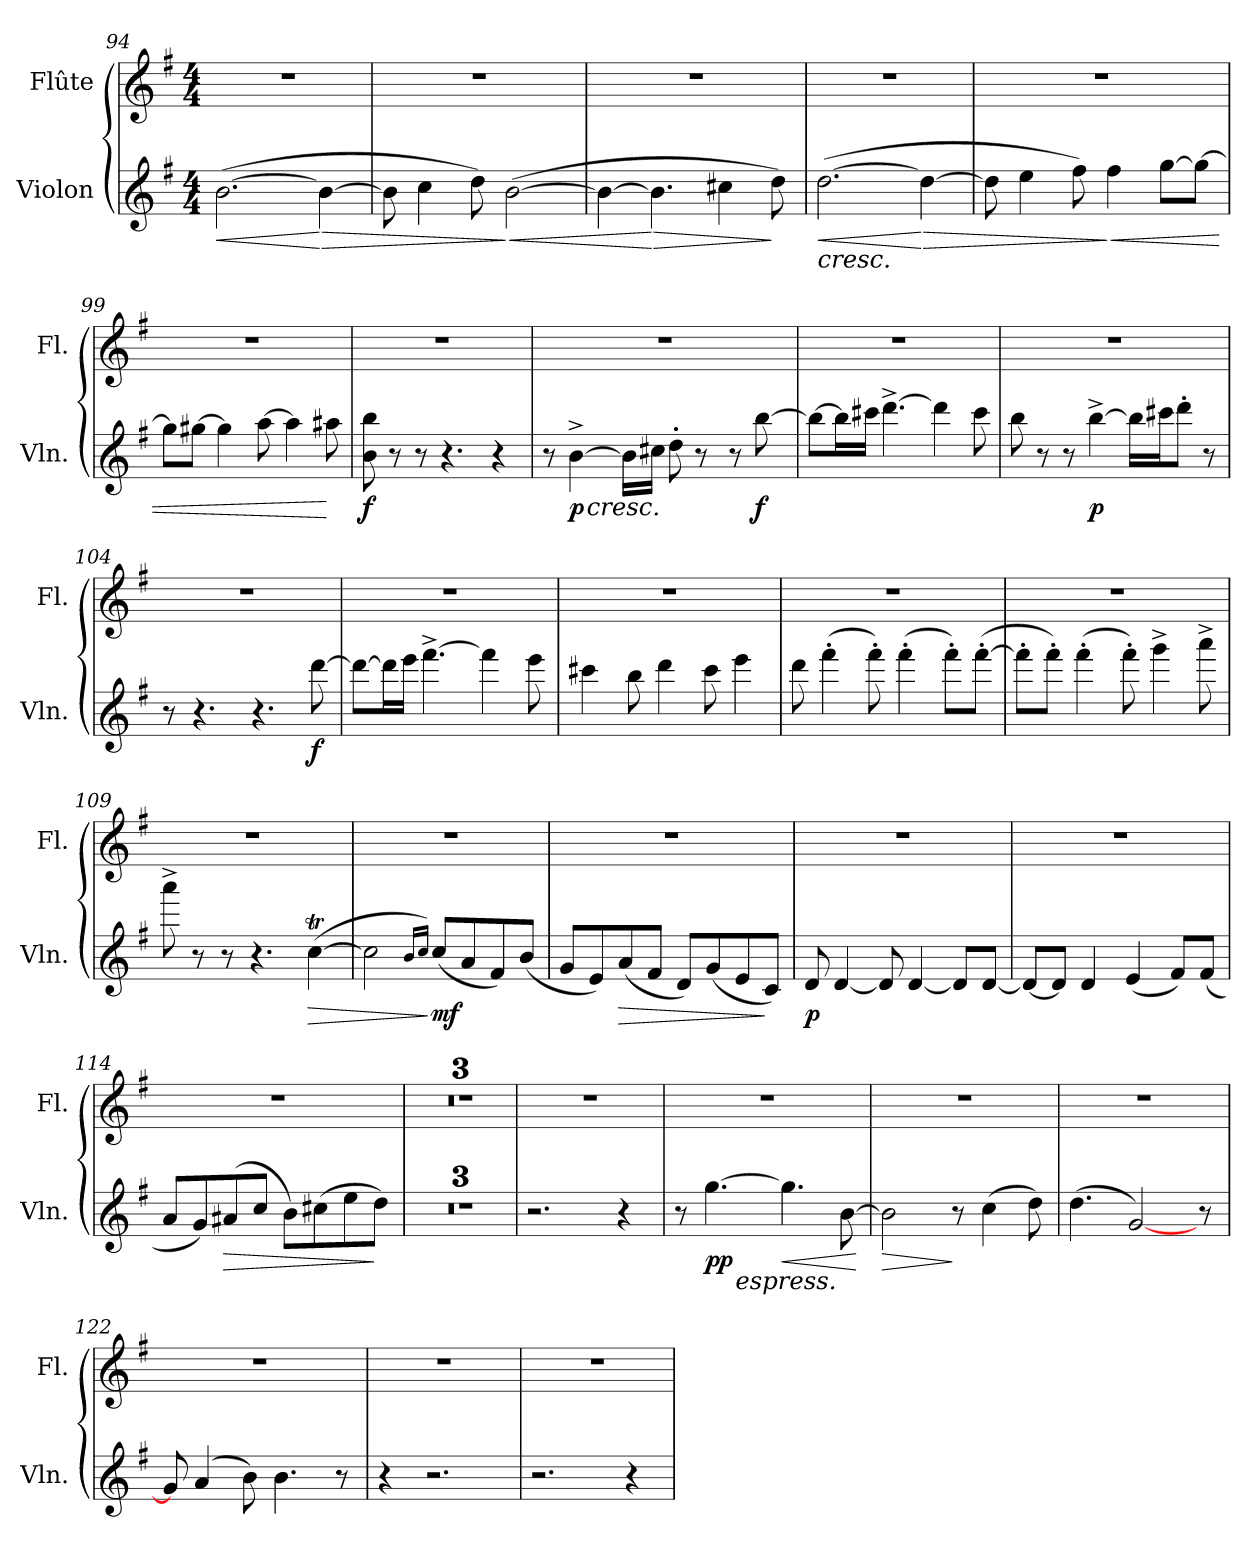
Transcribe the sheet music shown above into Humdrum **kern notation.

**kern	**dynam	**kern
*part2	*part2	*part1
*staff2	*staff2	*staff1
*I"Violon	*	*I"Flûte
*I'Vln.	*	*I'Fl.
*clefG2	*	*clefG2
*k[f#]	*	*k[f#]
*e:	*	*e:
*M4/4	*	*M4/4
=94	=94	=94
!	!LO:HP:b	!
([>2.bi\	<	1r
!	!LO:HP:n=1:b	!
4bi\_>	[ >	.
=95	=95	=95
8bi\]	.	1r
4cci\	.	.
8ddi\)	.	.
!	!LO:HP:n=1:b	!
([>2bi\	] <	.
=96	=96	=96
4bi\_>	.	1r
!	!LO:HP:n=1:b	!
4.bi\]	[ >	.
4cc#Xi\	.	.
8ddi\)	]	.
=97	=97	=97
!LO:TX:b:i:t=cresc.	!	!
!	!LO:HP:b	!
([>2.ddi\	<	1r
!	!LO:HP:n=1:b	!
4ddi\_>	[ >	.
!!LO:LB:g=z
=98	=98	=98
8ddi\]	.	1r
4eei\	.	.
8ff#i\)	.	.
!	!LO:HP:n=1:b	!
4ff#i\	] <	.
[>8ggi\L	.	.
8ggi\J_>	.	.
=99	=99	=99
8ggi\L]	.	1r
[>8gg#Xi\J	.	.
4gg#i\]	.	.
[>8aai\	.	.
4aai\]	.	.
8aa#Xi\	[	.
=100	=100	=100
8bi\ 8bbi	f	1r
8r	.	.
8r	.	.
4.r	.	.
4r	.	.
=101	=101	=101
*^	*	*
8r	8ryy	.	1r
[>4b^i\	32ryy	p	.
.	128ryy	.	.
.	512ryy	.	.
!	!LO:TX:b:i:t=cresc.	!	!
.	2ryy	.	.
16bi\LL]	.	.	.
16cc#Xi\JJ	.	.	.
8dd'i\	.	.	.
8r	.	.	.
.	4ryy	.	.
8r	.	.	.
[>8bbi\	.	f	.
.	16ryy	.	.
.	64ryy	.	.
.	256.ryy	.	.
*v	*v	*	*
=102	=102	=102
8bbi\L_>	.	1r
16bbi\L]	.	.
16ccc#Xi\JJ	.	.
[>4.ddd^i\	.	.
4dddi\]	.	.
8ccc#i\	.	.
=103	=103	=103
8bbi\	.	1r
8r	.	.
8r	.	.
[>4bb^i\	p	.
16bbi\LL]	.	.
16ccc#Xi\J	.	.
8ddd'i\J	.	.
8r	.	.
=104	=104	=104
8r	.	1r
4.r	.	.
4.r	.	.
[>8dddi\	f	.
!!LO:LB:g=z
=105	=105	=105
8dddi\L_>	.	1r
16dddi\L]	.	.
16eeei\JJ	.	.
[>4.fff#^i\	.	.
4fff#i\]	.	.
8eeei\	.	.
=106	=106	=106
4ccc#Xi\	.	1r
8bbi\	.	.
4dddi\	.	.
8ccc#i\	.	.
4eeei\	.	.
=107	=107	=107
8dddi\	.	1r
(4fff#'i\	.	.
8fff#'i\)	.	.
(4fff#'i\	.	.
8fff#'i\L)	.	.
([>8fff#'i\J	.	.
=108	=108	=108
8fff#'i\L]	.	1r
8fff#'i\J)	.	.
(4fff#'i\	.	.
8fff#'i\)	.	.
4ggg^i\	.	.
8aaa^i\	.	.
=109	=109	=109
8aaa^i\	.	1r
8r	.	.
8r	.	.
4.r	.	.
!	!LO:HP:b	!
([>4ccTi\	>	.
=110	=110	=110
2cci\]	.	1r
16qbi/LL	.	.
16qcci/JJ)	.	.
(8cci/L	] mf	.
8ai/	.	.
8f#i/)	.	.
(8bi/J	.	.
=111	=111	=111
8gi/L	.	1r
8ei/)	.	.
!	!LO:HP:b	!
(8ai/	>	.
8f#i/J	.	.
8di/L)	.	.
(8gi/	.	.
8ei/	.	.
8ci/J)	]	.
!!LO:LB:g=z
=112	=112	=112
8di/	p	1r
[<4di/	.	.
8di/]	.	.
[<4di/	.	.
8di/L]	.	.
[<8di/J	.	.
=113	=113	=113
8di/L_<	.	1r
8di/J]	.	.
4di/	.	.
(4ei/	.	.
8f#i/L)	.	.
(8f#i/J	.	.
=114	=114	=114
8ai/L	.	1r
8gi/)	.	.
!	!LO:HP:b	!
(8a#Xi/	>	.
8cci/J	.	.
8bi\L)	.	.
(8cc#Xi\	.	.
8eei\	.	.
8ddi\J)	]	.
=115	=115	=115
1r	.	1r
=116	=116	=116
1r	.	1r
=117	=117	=117
1r	.	1r
=118	=118	=118
2.r	.	1r
4r	.	.
=119	=119	=119
*^	*	*
8r	4ryy	.	1r
[>4.ggi\	.	pp	.
!	!LO:TX:b:i:t=espress.	!	!
.	2.ryy	.	.
!	!	!LO:HP:b	!
4.ggi\]	.	<	.
[>8bi\	.	.	.
.	.	[	.
=120	=120	=120	=120
!	!	!LO:HP:b	!
*v	*v	*	*
2bi\]	>	1r
8r	]	.
(4cci\	.	.
8ddi\)	.	.
!!LO:PB:g=z
=121	=121	=121
(4.ddi\	.	1r
[<2gi/)	.	.
8r	.	.
=122	=122	=122
8gi/]	.	1r
(4ai/	.	.
8bi\)	.	.
4.bi\	.	.
8r	.	.
=123	=123	=123
4r	.	1r
2.r	.	.
=124	=124	=124
2.r	.	1r
4r	.	.
=	=	=
*-	*-	*-
